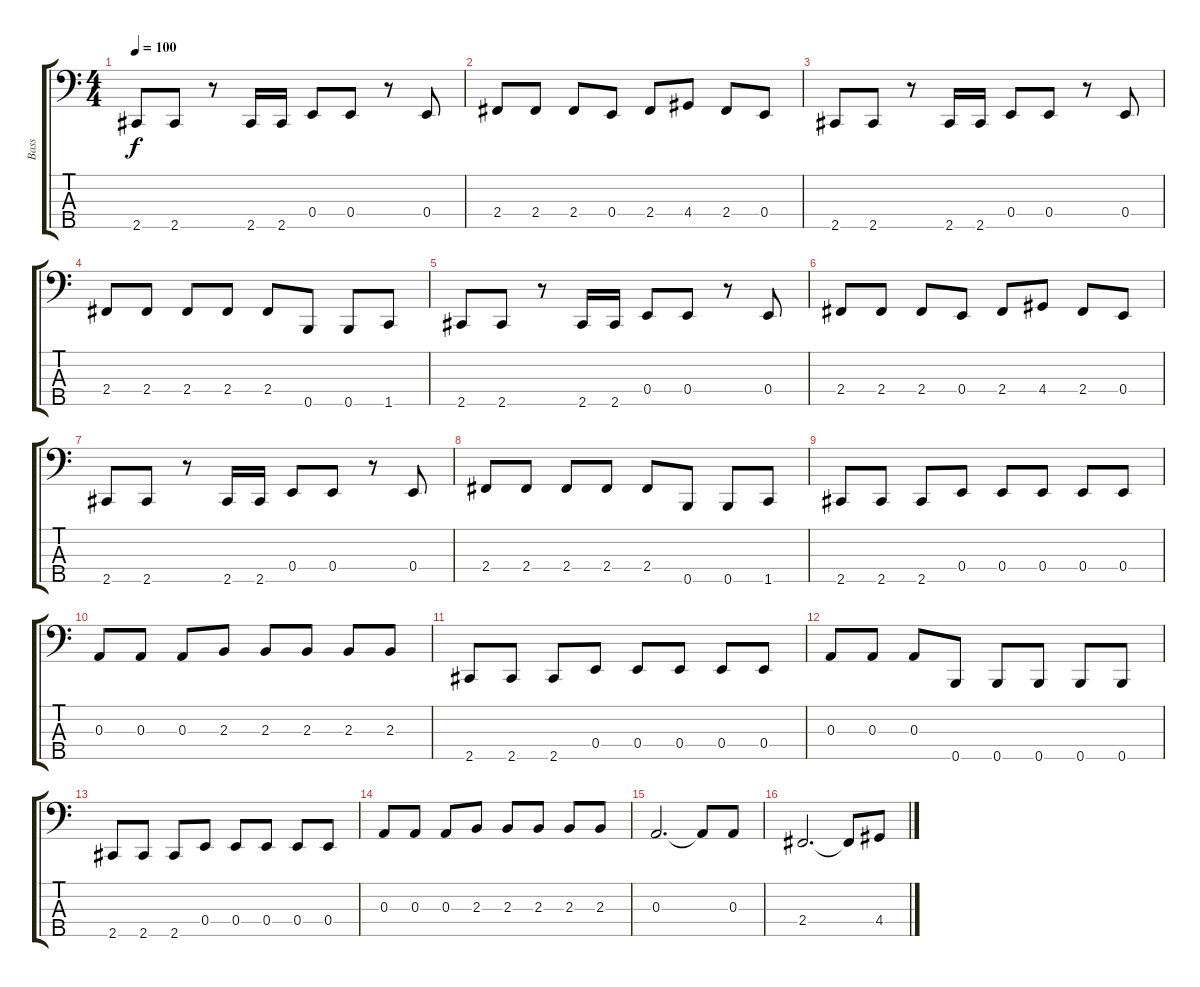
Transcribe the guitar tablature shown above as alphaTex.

\track ("Bass" "Bass") {instrument electricbassfinger}
\staff {score tabs}
\tuning (G2 D2 A1 E1 B0) {hide}
\ts (4 4)
\tempo 100
\clef f4
\ks c
2.5.8{dy f} 2.5.8 r.8 2.5.16 2.5.16 0.4.8 0.4.8 r.8 0.4.8 |
2.4.8 2.4.8 2.4.8 0.4.8 2.4.8 4.4.8 2.4.8 0.4.8 |
2.5.8 2.5.8 r.8 2.5.16 2.5.16 0.4.8 0.4.8 r.8 0.4.8 |
2.4.8 2.4.8 2.4.8 2.4.8 2.4.8 0.5.8 0.5.8 1.5.8 |
2.5.8 2.5.8 r.8 2.5.16 2.5.16 0.4.8 0.4.8 r.8 0.4.8 |
2.4.8 2.4.8 2.4.8 0.4.8 2.4.8 4.4.8 2.4.8 0.4.8 |
2.5.8 2.5.8 r.8 2.5.16 2.5.16 0.4.8 0.4.8 r.8 0.4.8 |
2.4.8 2.4.8 2.4.8 2.4.8 2.4.8 0.5.8 0.5.8 1.5.8 |
2.5.8 2.5.8 2.5.8 0.4.8 0.4.8 0.4.8 0.4.8 0.4.8 |
0.3.8 0.3.8 0.3.8 2.3.8 2.3.8 2.3.8 2.3.8 2.3.8 |
2.5.8 2.5.8 2.5.8 0.4.8 0.4.8 0.4.8 0.4.8 0.4.8 |
0.3.8 0.3.8 0.3.8 0.5.8 0.5.8 0.5.8 0.5.8 0.5.8 |
2.5.8 2.5.8 2.5.8 0.4.8 0.4.8 0.4.8 0.4.8 0.4.8 |
0.3.8 0.3.8 0.3.8 2.3.8 2.3.8 2.3.8 2.3.8 2.3.8 |
0.3.2{d} 0.3{t}.8 0.3.8 |
2.4.2{d} 2.4{t}.8 4.4.8
